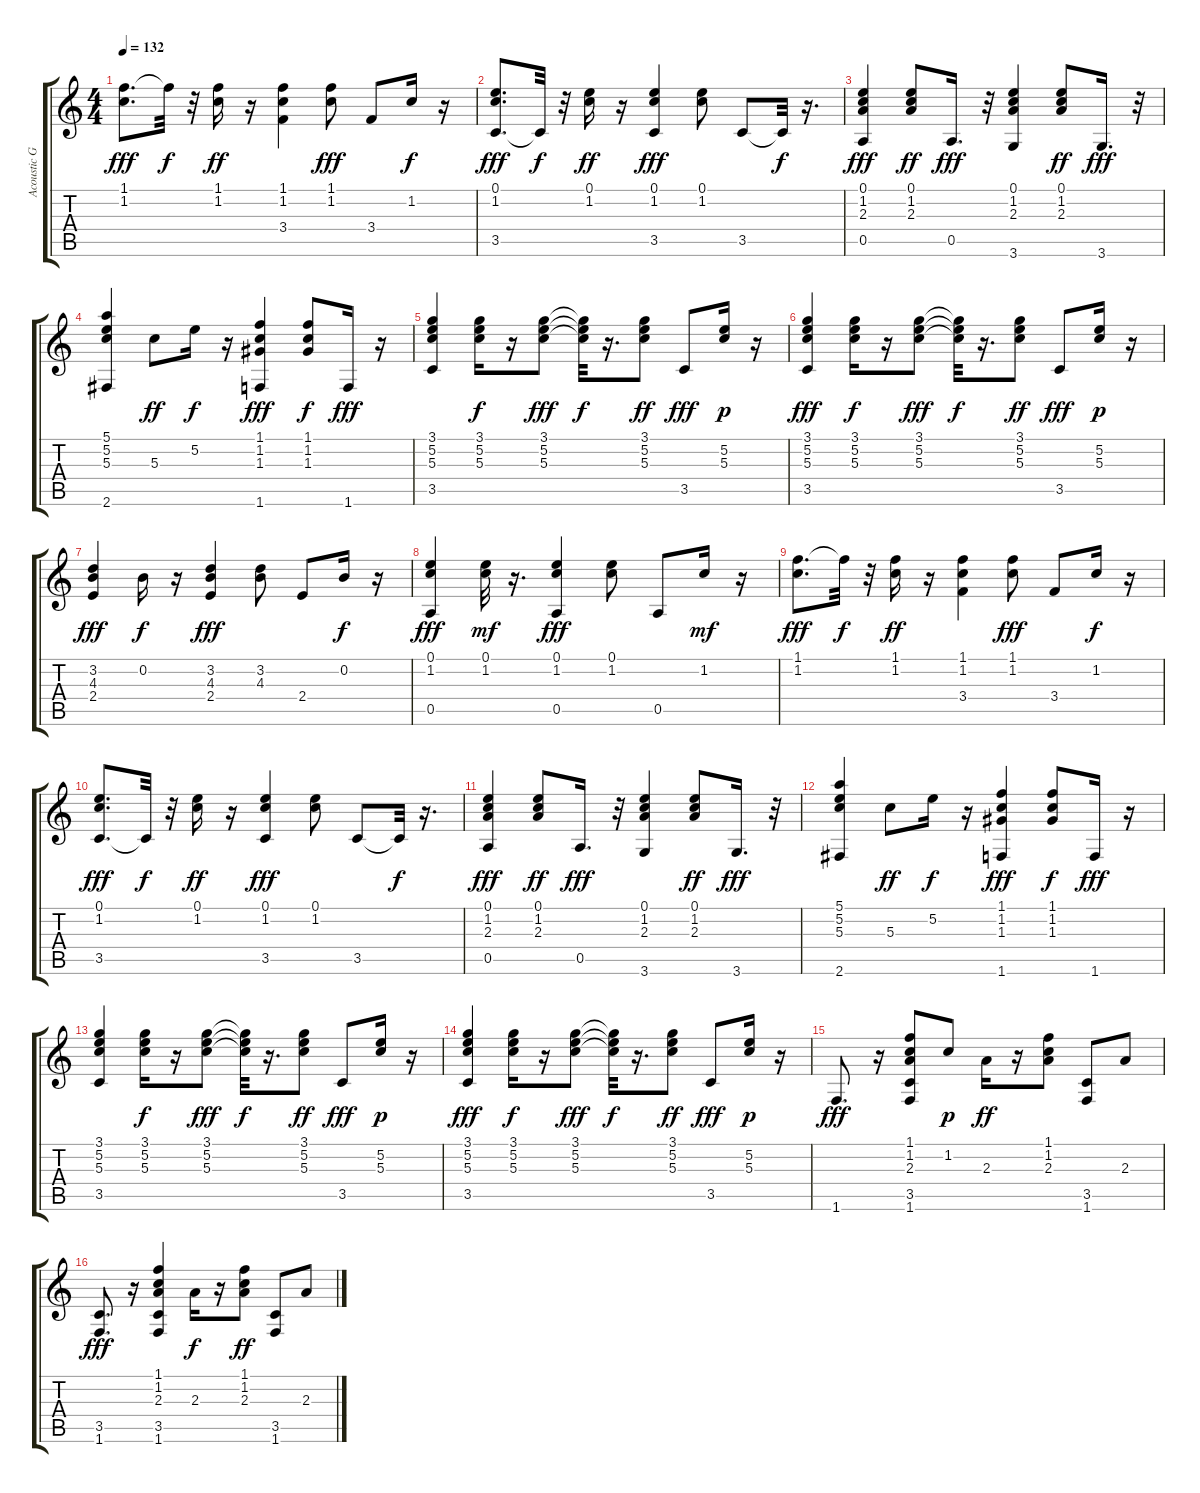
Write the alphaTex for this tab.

\track ("Acoustic Guitar" "Acoustic G") {instrument acousticguitarsteel}
\staff {score tabs}
\tuning (E4 B3 G3 D3 A2 E2) {hide}
\ts (4 4)
\tempo 132
\clef g2
\ks c
(1.1 1.2).8{d dy fff} 1.1{t}.32{dy f} r.32 (1.1 1.2).16{dy ff} r.16 (1.1 1.2 3.4).4 (1.1 1.2).8{dy fff} 3.4.8 1.2.16{dy f} r.16 |
(0.1 1.2 3.5).8{d dy fff} 3.5{t}.32{dy f} r.32 (0.1 1.2).16{dy ff} r.16 (0.1 1.2 3.5).4{dy fff} (0.1 1.2).8 3.5.8 3.5{t}.32{dy f} r.16{d} |
(0.1 1.2 2.3 0.5).4{dy fff} (0.1 1.2 2.3).8{dy ff} 0.5.16{d dy fff} r.32 (0.1 1.2 2.3 3.6).4 (0.1 1.2 2.3).8{dy ff} 3.6.16{d dy fff} r.32 |
(5.1 5.2 5.3 2.6).4 5.3.8{dy ff} 5.2.16{dy f} r.16 (1.1 1.2 1.3 1.6).4{dy fff} (1.1 1.2 1.3).8{dy f} 1.6.16{dy fff} r.16 |
(3.1 5.2 5.3 3.5).4 (3.1 5.2 5.3).16{dy f} r.16 (3.1 5.2 5.3).8{dy fff} (3.1{t} 5.2{t} 5.3{t}).32{dy f} r.16{d} (3.1 5.2 5.3).8{dy ff} 3.5.8{dy fff} (5.2 5.3).16{dy p} r.16 |
(3.1 5.2 5.3 3.5).4{dy fff} (3.1 5.2 5.3).16{dy f} r.16 (3.1 5.2 5.3).8{dy fff} (3.1{t} 5.2{t} 5.3{t}).32{dy f} r.16{d} (3.1 5.2 5.3).8{dy ff} 3.5.8{dy fff} (5.2 5.3).16{dy p} r.16 |
(3.2 4.3 2.4).4{dy fff} 0.2.16{dy f} r.16 (3.2 4.3 2.4).4{dy fff} (3.2 4.3).8 2.4.8 0.2.16{dy f} r.16 |
(0.1 1.2 0.5).4{dy fff} (0.1 1.2).32{dy mf} r.16{d} (0.1 1.2 0.5).4{dy fff} (0.1 1.2).8 0.5.8 1.2.16{dy mf} r.16 |
(1.1 1.2).8{d dy fff} 1.1{t}.32{dy f} r.32 (1.1 1.2).16{dy ff} r.16 (1.1 1.2 3.4).4 (1.1 1.2).8{dy fff} 3.4.8 1.2.16{dy f} r.16 |
(0.1 1.2 3.5).8{d dy fff} 3.5{t}.32{dy f} r.32 (0.1 1.2).16{dy ff} r.16 (0.1 1.2 3.5).4{dy fff} (0.1 1.2).8 3.5.8 3.5{t}.32{dy f} r.16{d} |
(0.1 1.2 2.3 0.5).4{dy fff} (0.1 1.2 2.3).8{dy ff} 0.5.16{d dy fff} r.32 (0.1 1.2 2.3 3.6).4 (0.1 1.2 2.3).8{dy ff} 3.6.16{d dy fff} r.32 |
(5.1 5.2 5.3 2.6).4 5.3.8{dy ff} 5.2.16{dy f} r.16 (1.1 1.2 1.3 1.6).4{dy fff} (1.1 1.2 1.3).8{dy f} 1.6.16{dy fff} r.16 |
(3.1 5.2 5.3 3.5).4 (3.1 5.2 5.3).16{dy f} r.16 (3.1 5.2 5.3).8{dy fff} (3.1{t} 5.2{t} 5.3{t}).32{dy f} r.16{d} (3.1 5.2 5.3).8{dy ff} 3.5.8{dy fff} (5.2 5.3).16{dy p} r.16 |
(3.1 5.2 5.3 3.5).4{dy fff} (3.1 5.2 5.3).16{dy f} r.16 (3.1 5.2 5.3).8{dy fff} (3.1{t} 5.2{t} 5.3{t}).32{dy f} r.16{d} (3.1 5.2 5.3).8{dy ff} 3.5.8{dy fff} (5.2 5.3).16{dy p} r.16 |
1.6.8{d dy fff} r.16 (1.1 1.2 2.3 3.5 1.6).8 1.2.8{dy p} 2.3.16{dy ff} r.16 (1.1 1.2 2.3).8 (3.5 1.6).8 2.3.8 |
(3.5 1.6).8{d dy fff} r.16 (1.1 1.2 2.3 3.5 1.6).4 2.3.16{dy f} r.16 (1.1 1.2 2.3).8{dy ff} (3.5 1.6).8 2.3.8
